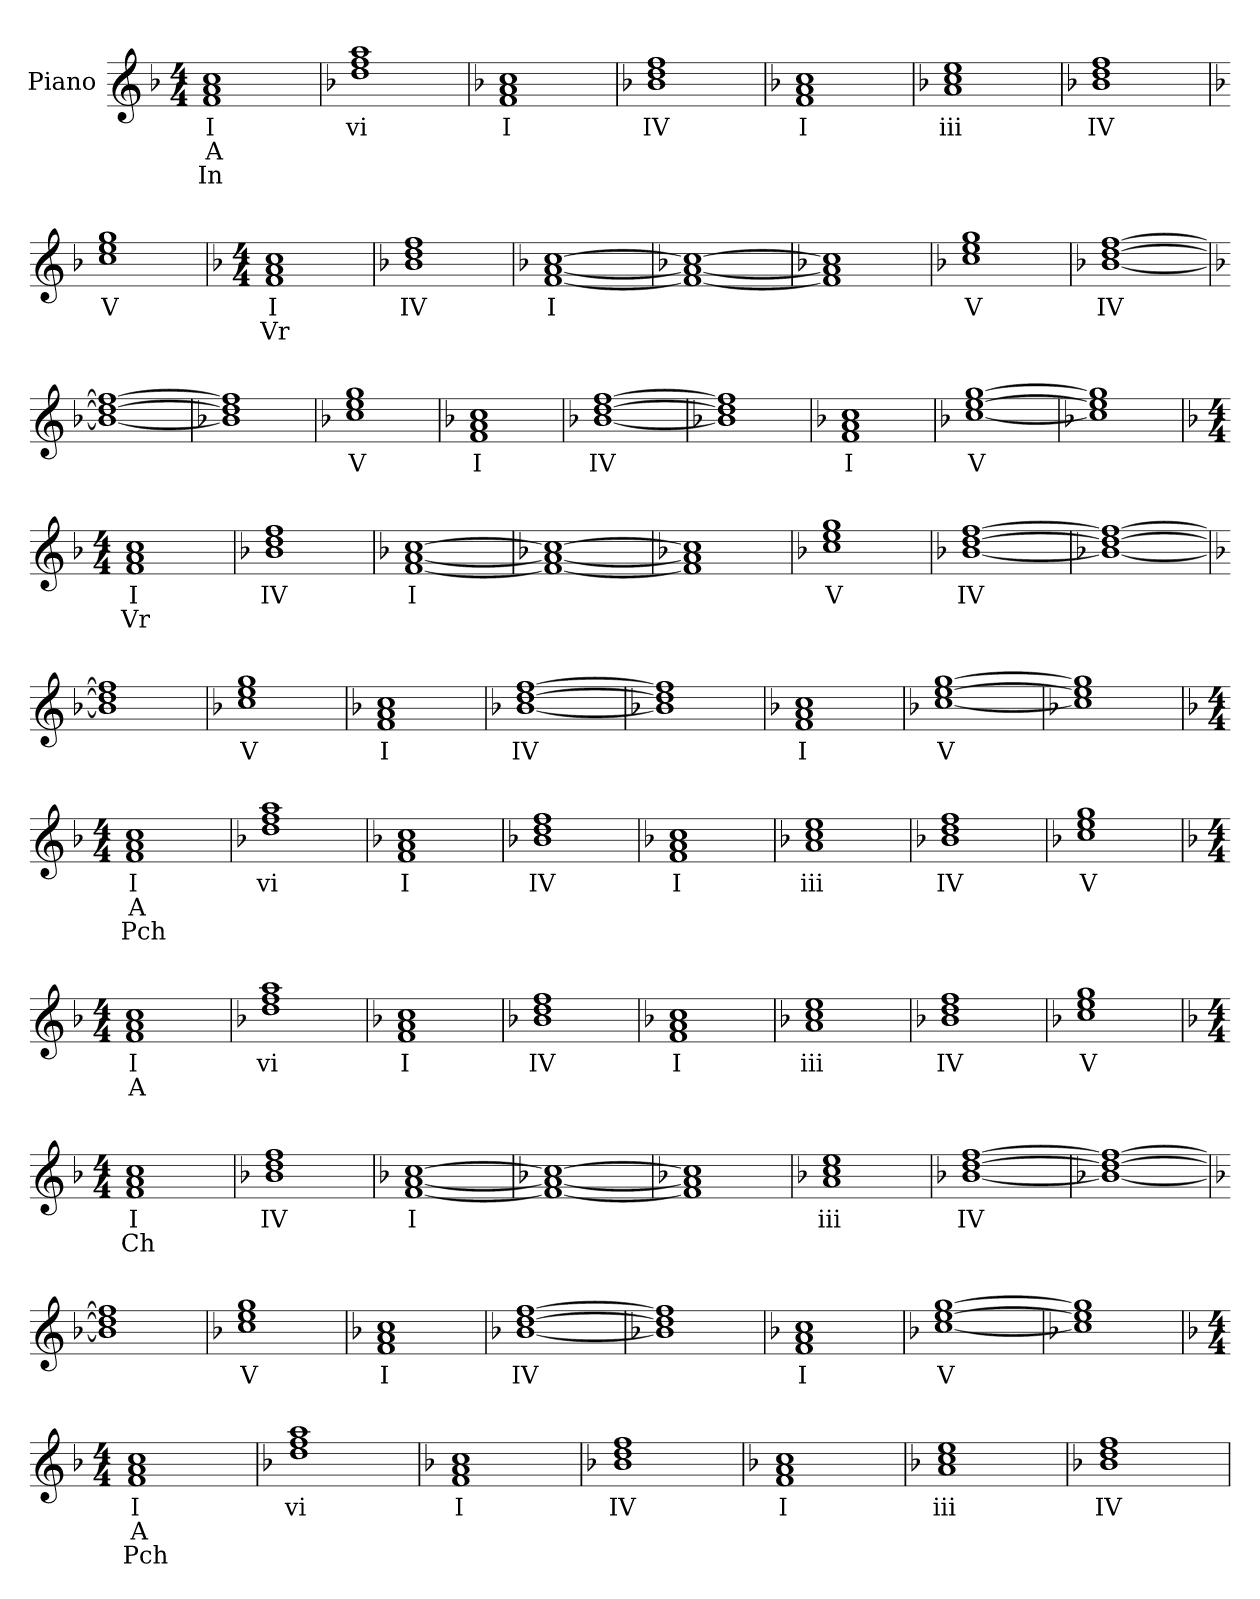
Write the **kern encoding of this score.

**kern	**text	**text	**text
*part1	*part1	*part1	*part1
*staff1	*staff1	*staff1	*staff1
*I"Piano	*	*	*
*I'Pno	*	*	*
*k[b-]	*	*	*
*F:	*	*	*
*M4/4	*	*	*
=	=	=	=
1f 1a 1cc	I	A	In
=	=	=	=
*k[b-]	*	*	*
*F:	*	*	*
1dd 1ff 1aa	vi	.	.
=	=	=	=
*k[b-]	*	*	*
*F:	*	*	*
1f 1a 1cc	I	.	.
=	=	=	=
*k[b-]	*	*	*
*F:	*	*	*
1b- 1dd 1ff	IV	.	.
=	=	=	=
*k[b-]	*	*	*
*F:	*	*	*
1f 1a 1cc	I	.	.
=	=	=	=
*k[b-]	*	*	*
*F:	*	*	*
1a 1cc 1ee	iii	.	.
=	=	=	=
*k[b-]	*	*	*
*F:	*	*	*
1b- 1dd 1ff	IV	.	.
=	=	=	=
*k[b-]	*	*	*
*F:	*	*	*
1cc 1ee 1gg	V	.	.
=	=	=	=
*k[b-]	*	*	*
*F:	*	*	*
*M4/4	*	*	*
1f 1a 1cc	I	Vr	.
=	=	=	=
*k[b-]	*	*	*
*F:	*	*	*
1b- 1dd 1ff	IV	.	.
=	=	=	=
*k[b-]	*	*	*
*F:	*	*	*
[1f [1a [1cc	I	.	.
=	=	=	=
*k[b-]	*	*	*
*F:	*	*	*
1f_ 1a_ 1cc_	.	.	.
=	=	=	=
*k[b-]	*	*	*
*F:	*	*	*
1f] 1a] 1cc]	.	.	.
=	=	=	=
*k[b-]	*	*	*
*F:	*	*	*
1cc 1ee 1gg	V	.	.
=	=	=	=
*k[b-]	*	*	*
*F:	*	*	*
[1b- [1dd [1ff	IV	.	.
=	=	=	=
*k[b-]	*	*	*
*F:	*	*	*
1b-_ 1dd_ 1ff_	.	.	.
=	=	=	=
*k[b-]	*	*	*
*F:	*	*	*
1b-] 1dd] 1ff]	.	.	.
=	=	=	=
*k[b-]	*	*	*
*F:	*	*	*
1cc 1ee 1gg	V	.	.
=	=	=	=
*k[b-]	*	*	*
*F:	*	*	*
1f 1a 1cc	I	.	.
=	=	=	=
*k[b-]	*	*	*
*F:	*	*	*
[1b- [1dd [1ff	IV	.	.
=	=	=	=
*k[b-]	*	*	*
*F:	*	*	*
1b-] 1dd] 1ff]	.	.	.
=	=	=	=
*k[b-]	*	*	*
*F:	*	*	*
1f 1a 1cc	I	.	.
=	=	=	=
*k[b-]	*	*	*
*F:	*	*	*
[1cc [1ee [1gg	V	.	.
=	=	=	=
*k[b-]	*	*	*
*F:	*	*	*
1cc] 1ee] 1gg]	.	.	.
=	=	=	=
*k[b-]	*	*	*
*F:	*	*	*
*M4/4	*	*	*
1f 1a 1cc	I	Vr	.
=	=	=	=
*k[b-]	*	*	*
*F:	*	*	*
1b- 1dd 1ff	IV	.	.
=	=	=	=
*k[b-]	*	*	*
*F:	*	*	*
[1f [1a [1cc	I	.	.
=	=	=	=
*k[b-]	*	*	*
*F:	*	*	*
1f_ 1a_ 1cc_	.	.	.
=	=	=	=
*k[b-]	*	*	*
*F:	*	*	*
1f] 1a] 1cc]	.	.	.
=	=	=	=
*k[b-]	*	*	*
*F:	*	*	*
1cc 1ee 1gg	V	.	.
=	=	=	=
*k[b-]	*	*	*
*F:	*	*	*
[1b- [1dd [1ff	IV	.	.
=	=	=	=
*k[b-]	*	*	*
*F:	*	*	*
1b-_ 1dd_ 1ff_	.	.	.
=	=	=	=
*k[b-]	*	*	*
*F:	*	*	*
1b-] 1dd] 1ff]	.	.	.
=	=	=	=
*k[b-]	*	*	*
*F:	*	*	*
1cc 1ee 1gg	V	.	.
=	=	=	=
*k[b-]	*	*	*
*F:	*	*	*
1f 1a 1cc	I	.	.
=	=	=	=
*k[b-]	*	*	*
*F:	*	*	*
[1b- [1dd [1ff	IV	.	.
=	=	=	=
*k[b-]	*	*	*
*F:	*	*	*
1b-] 1dd] 1ff]	.	.	.
=	=	=	=
*k[b-]	*	*	*
*F:	*	*	*
1f 1a 1cc	I	.	.
=	=	=	=
*k[b-]	*	*	*
*F:	*	*	*
[1cc [1ee [1gg	V	.	.
=	=	=	=
*k[b-]	*	*	*
*F:	*	*	*
1cc] 1ee] 1gg]	.	.	.
=	=	=	=
*k[b-]	*	*	*
*F:	*	*	*
*M4/4	*	*	*
1f 1a 1cc	I	A	Pch
=	=	=	=
*k[b-]	*	*	*
*F:	*	*	*
1dd 1ff 1aa	vi	.	.
=	=	=	=
*k[b-]	*	*	*
*F:	*	*	*
1f 1a 1cc	I	.	.
=	=	=	=
*k[b-]	*	*	*
*F:	*	*	*
1b- 1dd 1ff	IV	.	.
=	=	=	=
*k[b-]	*	*	*
*F:	*	*	*
1f 1a 1cc	I	.	.
=	=	=	=
*k[b-]	*	*	*
*F:	*	*	*
1a 1cc 1ee	iii	.	.
=	=	=	=
*k[b-]	*	*	*
*F:	*	*	*
1b- 1dd 1ff	IV	.	.
=	=	=	=
*k[b-]	*	*	*
*F:	*	*	*
1cc 1ee 1gg	V	.	.
=	=	=	=
*k[b-]	*	*	*
*F:	*	*	*
*M4/4	*	*	*
1f 1a 1cc	I	A	.
=	=	=	=
*k[b-]	*	*	*
*F:	*	*	*
1dd 1ff 1aa	vi	.	.
=	=	=	=
*k[b-]	*	*	*
*F:	*	*	*
1f 1a 1cc	I	.	.
=	=	=	=
*k[b-]	*	*	*
*F:	*	*	*
1b- 1dd 1ff	IV	.	.
=	=	=	=
*k[b-]	*	*	*
*F:	*	*	*
1f 1a 1cc	I	.	.
=	=	=	=
*k[b-]	*	*	*
*F:	*	*	*
1a 1cc 1ee	iii	.	.
=	=	=	=
*k[b-]	*	*	*
*F:	*	*	*
1b- 1dd 1ff	IV	.	.
=	=	=	=
*k[b-]	*	*	*
*F:	*	*	*
1cc 1ee 1gg	V	.	.
=	=	=	=
*k[b-]	*	*	*
*F:	*	*	*
*M4/4	*	*	*
1f 1a 1cc	I	Ch	.
=	=	=	=
*k[b-]	*	*	*
*F:	*	*	*
1b- 1dd 1ff	IV	.	.
=	=	=	=
*k[b-]	*	*	*
*F:	*	*	*
[1f [1a [1cc	I	.	.
=	=	=	=
*k[b-]	*	*	*
*F:	*	*	*
1f_ 1a_ 1cc_	.	.	.
=	=	=	=
*k[b-]	*	*	*
*F:	*	*	*
1f] 1a] 1cc]	.	.	.
=	=	=	=
*k[b-]	*	*	*
*F:	*	*	*
1a 1cc 1ee	iii	.	.
=	=	=	=
*k[b-]	*	*	*
*F:	*	*	*
[1b- [1dd [1ff	IV	.	.
=	=	=	=
*k[b-]	*	*	*
*F:	*	*	*
1b-_ 1dd_ 1ff_	.	.	.
=	=	=	=
*k[b-]	*	*	*
*F:	*	*	*
1b-] 1dd] 1ff]	.	.	.
=	=	=	=
*k[b-]	*	*	*
*F:	*	*	*
1cc 1ee 1gg	V	.	.
=	=	=	=
*k[b-]	*	*	*
*F:	*	*	*
1f 1a 1cc	I	.	.
=	=	=	=
*k[b-]	*	*	*
*F:	*	*	*
[1b- [1dd [1ff	IV	.	.
=	=	=	=
*k[b-]	*	*	*
*F:	*	*	*
1b-] 1dd] 1ff]	.	.	.
=	=	=	=
*k[b-]	*	*	*
*F:	*	*	*
1f 1a 1cc	I	.	.
=	=	=	=
*k[b-]	*	*	*
*F:	*	*	*
[1cc [1ee [1gg	V	.	.
=	=	=	=
*k[b-]	*	*	*
*F:	*	*	*
1cc] 1ee] 1gg]	.	.	.
=	=	=	=
*k[b-]	*	*	*
*F:	*	*	*
*M4/4	*	*	*
1f 1a 1cc	I	A	Pch
=	=	=	=
*k[b-]	*	*	*
*F:	*	*	*
1dd 1ff 1aa	vi	.	.
=	=	=	=
*k[b-]	*	*	*
*F:	*	*	*
1f 1a 1cc	I	.	.
=	=	=	=
*k[b-]	*	*	*
*F:	*	*	*
1b- 1dd 1ff	IV	.	.
=	=	=	=
*k[b-]	*	*	*
*F:	*	*	*
1f 1a 1cc	I	.	.
=	=	=	=
*k[b-]	*	*	*
*F:	*	*	*
1a 1cc 1ee	iii	.	.
=	=	=	=
*k[b-]	*	*	*
*F:	*	*	*
1b- 1dd 1ff	IV	.	.
=	=	=	=
*-	*-	*-	*-
